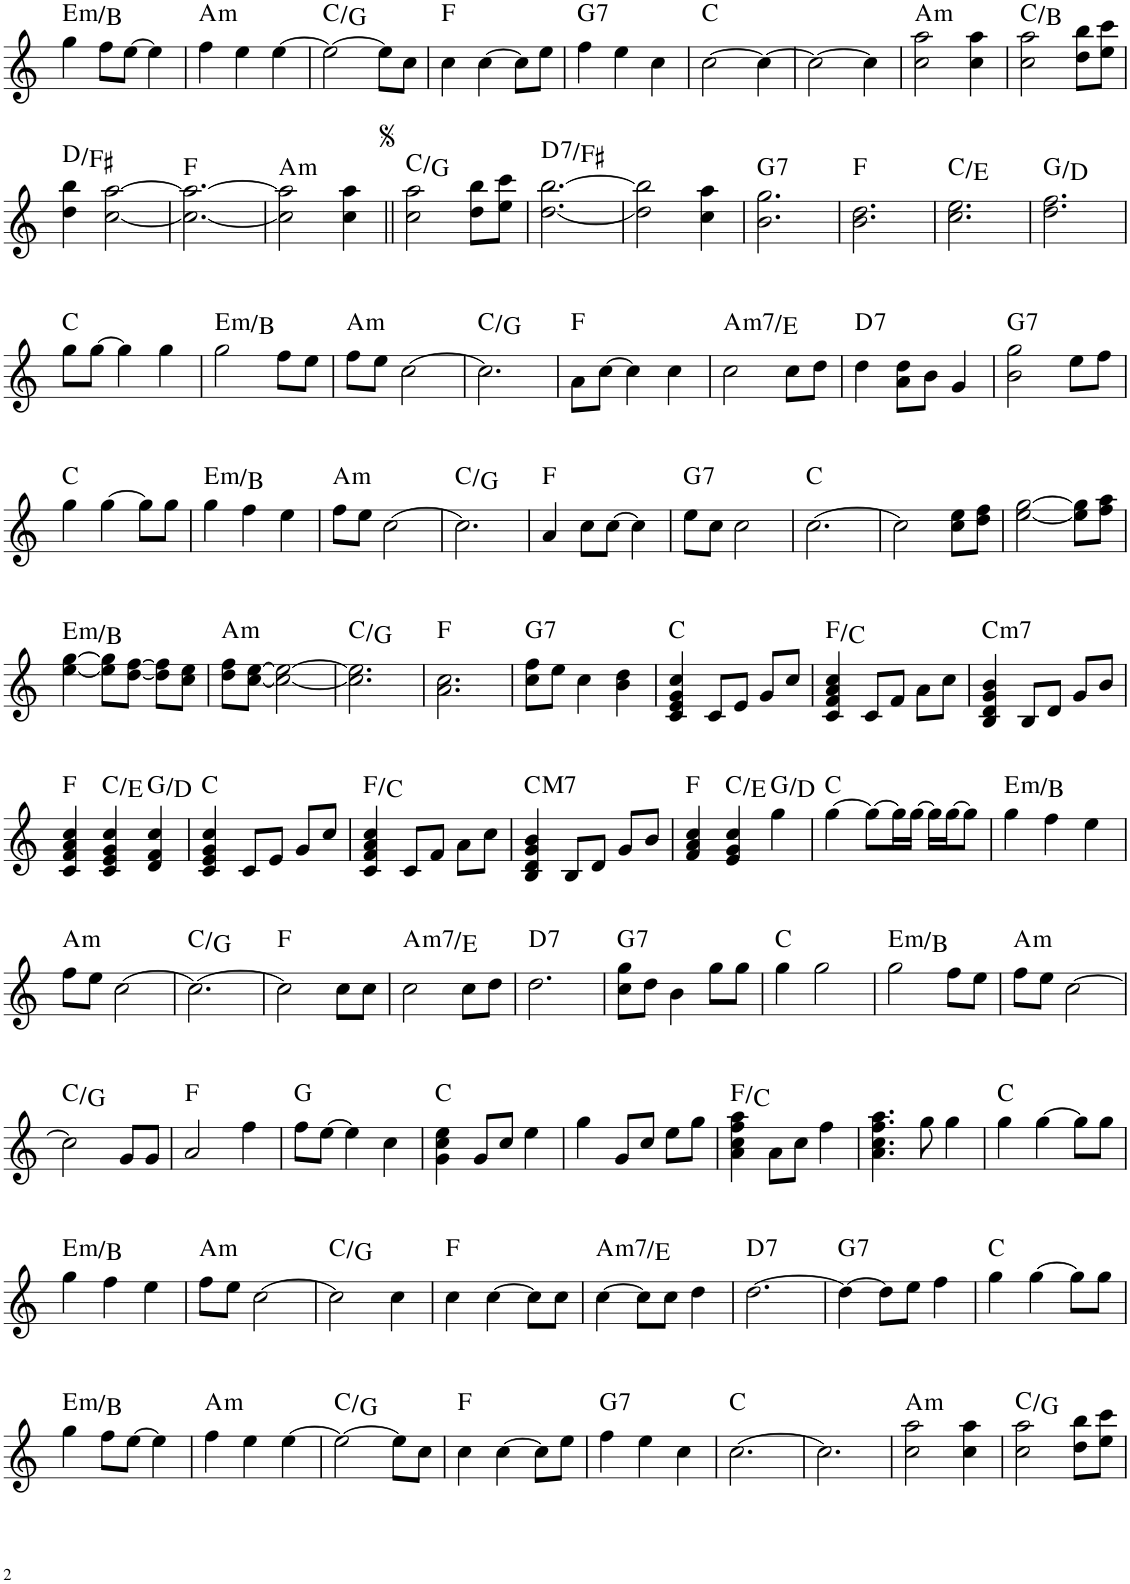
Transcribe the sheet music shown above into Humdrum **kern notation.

**kern	**harte
*part1	*part1
*staff1	*
*I"Piano	*
*I'Pno.	*
!!LO:PB:g=z
*clefG2	*
*k[]	*
*M3/4	*
=65	=65
!	!LO:H:kt=m
4gg\	E:min/5
8ff\L	.
[8ee\J	.
4ee\]	.
=66	=66
!	!LO:H:kt=m
4ff\	A:min
4ee\	.
[4ee\	.
=67	=67
2ee\_	C:maj/5
8ee\L]	.
8cc\J	.
=68	=68
4cc\	F:maj
[4cc\	.
8cc\L]	.
8ee\J	.
=69	=69
!	!LO:H:kt=7
4ff\	G:7
4ee\	.
4cc\	.
=70	=70
[2cc\	C:maj
4cc\_	.
=71	=71
2cc\_	.
4cc\]	.
=72	=72
!	!LO:H:kt=m
2cc\ 2aa\	A:min
4cc\ 4aa\	.
=73	=73
2cc\ 2aa\	C:maj/7
8dd\ 8bb\L	.
8ee\ 8ccc\J	.
!!LO:LB:g=z
=74	=74
4dd\ 4bb\	D:maj/3
[2cc\ [2aa\	.
=75	=75
2.cc\_ 2.aa\_	F:maj
=76	=76
!	!LO:H:kt=m
2cc\] 2aa\]	A:min
4cc\ 4aa\	.
=77||	=77||
2cc\ 2aa\	C:maj/5
8dd\ 8bb\L	.
8ee\ 8ccc\J	.
=78	=78
!	!LO:H:kt=7
[2.dd\ [2.bb\	D:7/3
=79	=79
2dd\] 2bb\]	.
4cc\ 4aa\	.
=80	=80
!	!LO:H:kt=7
2.b\ 2.gg\	G:7
=81	=81
2.b\ 2.dd\	F:maj
=82	=82
2.cc\ 2.ee\	C:maj/3
=83	=83
2.dd\ 2.ff\	G:maj/5
!!LO:LB:g=z
=84	=84
8gg\L	C:maj
[8gg\J	.
4gg\]	.
4gg\	.
=85	=85
!	!LO:H:kt=m
2gg\	E:min/5
8ff\L	.
8ee\J	.
=86	=86
!	!LO:H:kt=m
8ff\L	A:min
8ee\J	.
[2cc\	.
=87	=87
2.cc\]	C:maj/5
=88	=88
8a\L	F:maj
[8cc\J	.
4cc\]	.
4cc\	.
=89	=89
!	!LO:H:kt=m7
2cc\	A:min7/5
8cc\L	.
8dd\J	.
=90	=90
!	!LO:H:kt=7
4dd\	D:7
8a\ 8dd\L	.
8b\J	.
4g/	.
=91	=91
!	!LO:H:kt=7
2b\ 2gg\	G:7
8ee\L	.
8ff\J	.
!!LO:LB:g=z
=92	=92
4gg\	C:maj
[4gg\	.
8gg\L]	.
8gg\J	.
=93	=93
!	!LO:H:kt=m
4gg\	E:min/5
4ff\	.
4ee\	.
=94	=94
!	!LO:H:kt=m
8ff\L	A:min
8ee\J	.
[2cc\	.
=95	=95
2.cc\]	C:maj/5
=96	=96
4a/	F:maj
8cc\L	.
[8cc\J	.
4cc\]	.
=97	=97
!	!LO:H:kt=7
8ee\L	G:7
8cc\J	.
2cc\	.
=98	=98
[2.cc\	C:maj
=99	=99
2cc\]	.
8cc\ 8ee\L	.
8dd\ 8ff\J	.
=100	=100
[2ee\ [2gg\	.
8ee\] 8gg\]L	.
8ff\ 8aa\J	.
!!LO:LB:g=z
=101	=101
!	!LO:H:kt=m
[4ee\ [4gg\	E:min/5
8ee\] 8gg\]L	.
[8dd\ [8ff\J	.
8dd\] 8ff\]L	.
8cc\ 8ee\J	.
=102	=102
!	!LO:H:kt=m
8dd\ 8ff\L	A:min
[8cc\ [8ee\J	.
2cc\_ 2ee\_	.
=103	=103
2.cc\] 2.ee\]	C:maj/5
=104	=104
2.a\ 2.cc\	F:maj
=105	=105
!	!LO:H:kt=7
8cc\ 8ff\L	G:7
8ee\J	.
4cc\	.
4b\ 4dd\	.
=106	=106
4c/ 4e/ 4g/ 4cc/	C:maj
8c/L	.
8e/J	.
8g/L	.
8cc/J	.
=107	=107
4c/ 4f/ 4a/ 4cc/	F:maj/5
8c/L	.
8f/J	.
8a\L	.
8cc\J	.
=108	=108
!	!LO:H:kt=m7
4Bn/ 4d/ 4g/ 4bn/	C:min7
8B/L	.
8d/J	.
8g/L	.
8b/J	.
!!LO:LB:g=z
=109	=109
4c/ 4f/ 4a/ 4cc/	F:maj
4c/ 4e/ 4g/ 4cc/	C:maj/3
4d/ 4f/ 4cc/	G:maj/5
=110	=110
4c/ 4e/ 4g/ 4cc/	C:maj
8c/L	.
8e/J	.
8g/L	.
8cc/J	.
=111	=111
4c/ 4f/ 4a/ 4cc/	F:maj/5
8c/L	.
8f/J	.
8a\L	.
8cc\J	.
=112	=112
!	!LO:H:kt=M7
4B/ 4d/ 4g/ 4b/	C:maj7
8B/L	.
8d/J	.
8g/L	.
8b/J	.
=113	=113
4f/ 4a/ 4cc/	F:maj
4e/ 4g/ 4cc/	C:maj/3
4gg\	G:maj/5
=114	=114
[4gg\	C:maj
8gg\L_	.
16gg\L]	.
[16gg\JJ	.
16gg\LL]	.
[16gg\J	.
8gg\J]	.
=115	=115
!	!LO:H:kt=m
4gg\	E:min/5
4ff\	.
4ee\	.
!!LO:LB:g=z
=116	=116
!	!LO:H:kt=m
8ff\L	A:min
8ee\J	.
[2cc\	.
=117	=117
2.cc\_	C:maj/5
=118	=118
2cc\]	F:maj
8cc\L	.
8cc\J	.
=119	=119
!	!LO:H:kt=m7
2cc\	A:min7/5
8cc\L	.
8dd\J	.
=120	=120
!	!LO:H:kt=7
2.dd\	D:7
=121	=121
!	!LO:H:kt=7
8cc\ 8gg\L	G:7
8dd\J	.
4b\	.
8gg\L	.
8gg\J	.
=122	=122
4gg\	C:maj
2gg\	.
=123	=123
!	!LO:H:kt=m
2gg\	E:min/5
8ff\L	.
8ee\J	.
=124	=124
!	!LO:H:kt=m
8ff\L	A:min
8ee\J	.
[2cc\	.
!!LO:LB:g=z
=125	=125
2cc\]	C:maj/5
8g/L	.
8g/J	.
=126	=126
2a/	F:maj
4ff\	.
=127	=127
8ff\L	G:maj
[8ee\J	.
4ee\]	.
4cc\	.
=128	=128
4g\ 4cc\ 4ee\	C:maj
8g/L	.
8cc/J	.
4ee\	.
=129	=129
4gg\	.
8g/L	.
8cc/J	.
8ee\L	.
8gg\J	.
=130	=130
4a\ 4cc\ 4ff\ 4aa\	F:maj/5
8a\L	.
8cc\J	.
4ff\	.
=131	=131
4.a\ 4.cc\ 4.ff\ 4.aa\	.
8gg\	.
4gg\	.
=132	=132
4gg\	C:maj
[4gg\	.
8gg\L]	.
8gg\J	.
!!LO:LB:g=z
=133	=133
!	!LO:H:kt=m
4gg\	E:min/5
4ff\	.
4ee\	.
=134	=134
!	!LO:H:kt=m
8ff\L	A:min
8ee\J	.
[2cc\	.
=135	=135
2cc\]	C:maj/5
4cc\	.
=136	=136
4cc\	F:maj
[4cc\	.
8cc\L]	.
8cc\J	.
=137	=137
!	!LO:H:kt=m7
[4cc\	A:min7/5
8cc\L]	.
8cc\J	.
4dd\	.
=138	=138
!	!LO:H:kt=7
[2.dd\	D:7
=139	=139
!	!LO:H:kt=7
4dd\_	G:7
8dd\L]	.
8ee\J	.
4ff\	.
=140	=140
4gg\	C:maj
[4gg\	.
8gg\L]	.
8gg\J	.
!!LO:LB:g=z
=141	=141
!	!LO:H:kt=m
4gg\	E:min/5
8ff\L	.
[8ee\J	.
4ee\]	.
=142	=142
!	!LO:H:kt=m
4ff\	A:min
4ee\	.
[4ee\	.
=143	=143
2ee\_	C:maj/5
8ee\L]	.
8cc\J	.
=144	=144
4cc\	F:maj
[4cc\	.
8cc\L]	.
8ee\J	.
=145	=145
!	!LO:H:kt=7
4ff\	G:7
4ee\	.
4cc\	.
=146	=146
[2.cc\	C:maj
=147	=147
2.cc\]	.
=148	=148
!	!LO:H:kt=m
2cc\ 2aa\	A:min
4cc\ 4aa\	.
=149	=149
2cc\ 2aa\	C:maj/5
8dd\ 8bb\L	.
8ee\ 8ccc\J	.
=	=
*-	*-
